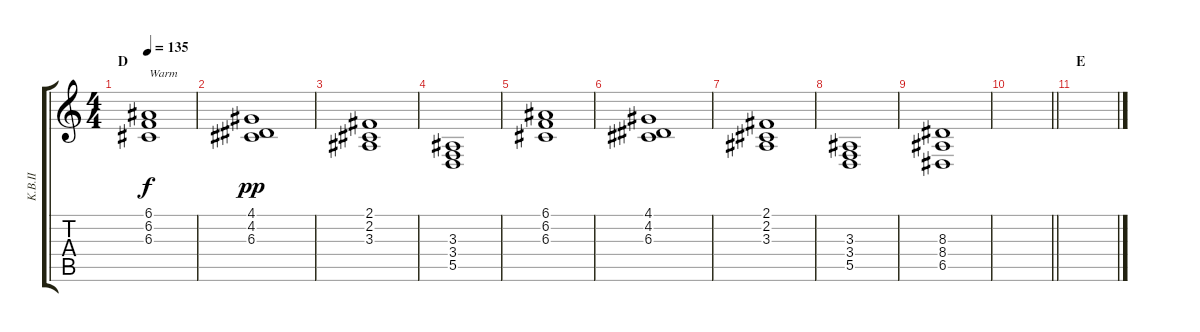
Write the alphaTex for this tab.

\track ("K.B.II" "K.B.II") {instrument lead2sawtooth}
\staff {score tabs}
\tuning (E4 B3 G3 D3 A2 E2) {hide}
\ts (4 4)
\section ("" "D")
\tempo 135
\clef g2
\ks c
(6.1 6.2 6.3).1{txt "Warm" dy f volume 8 instrument pad2warm} |
(4.1 4.2 6.3).1{dy pp} |
(2.1 2.2 3.3).1 |
(3.3 3.4 5.5).1 |
(6.1 6.2 6.3).1 |
(4.1 4.2 6.3).1 |
(2.1 2.2 3.3).1 |
(3.3 3.4 5.5).1 |
(8.3 8.4 6.5).1 |
\barLineRight lightlight
|
\section ("" "E")
